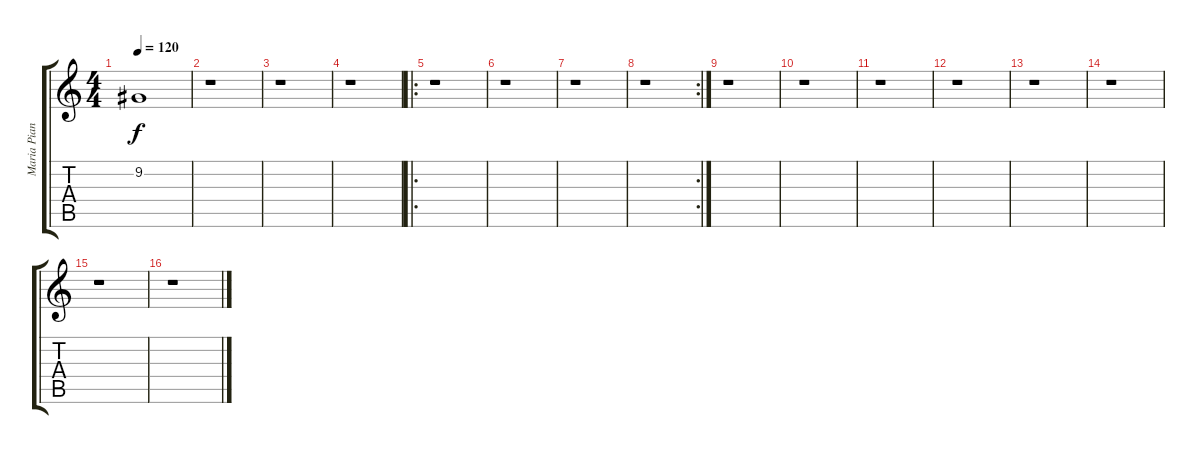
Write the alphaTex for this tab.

\track ("Maria Piano" "Maria Pian") {instrument electricgrandpiano}
\staff {score tabs}
\tuning (E4 B3 G3 D3 A2 E2) {hide}
\ts (4 4)
\tempo 120
\clef g2
\ks c
9.2.1{dy f} |
r.1 |
r.1 |
r.1 |
\ro
r.1 |
r.1 |
r.1 |
\rc 2
r.1 |
r.1 |
r.1 |
r.1 |
r.1 |
r.1 |
r.1 |
r.1 |
r.1
